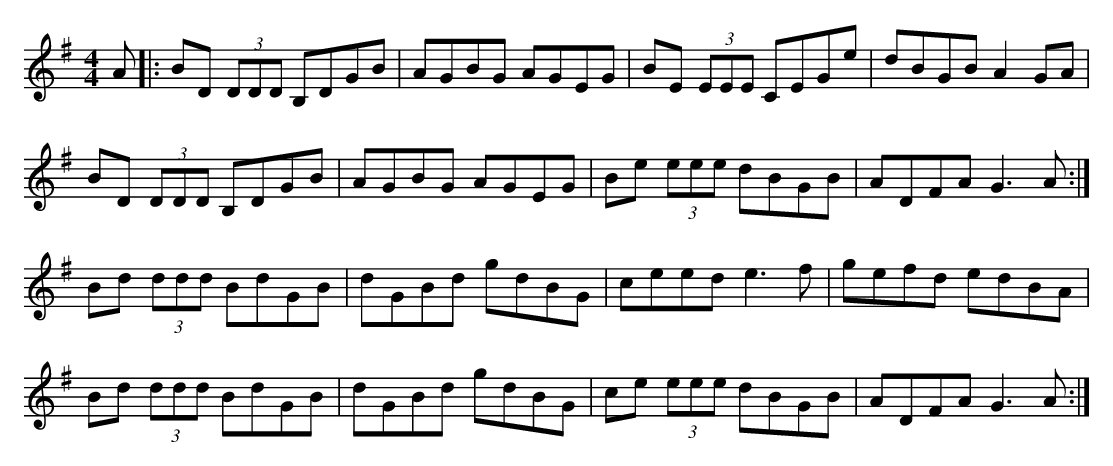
X:1
M:4/4
K:G
A|:BD (3DDD B,DGB|AGBG AGEG|BE (3EEE CEGe|dBGB A2 GA|
BD (3DDD B,DGB|AGBG AGEG|Be (3eee dBGB|ADFA G3A:|
Bd (3ddd BdGB|dGBd gdBG|ceed e3f|gefd edBA|
Bd (3ddd BdGB|dGBd gdBG|ce (3eee dBGB|ADFA G3A:|
